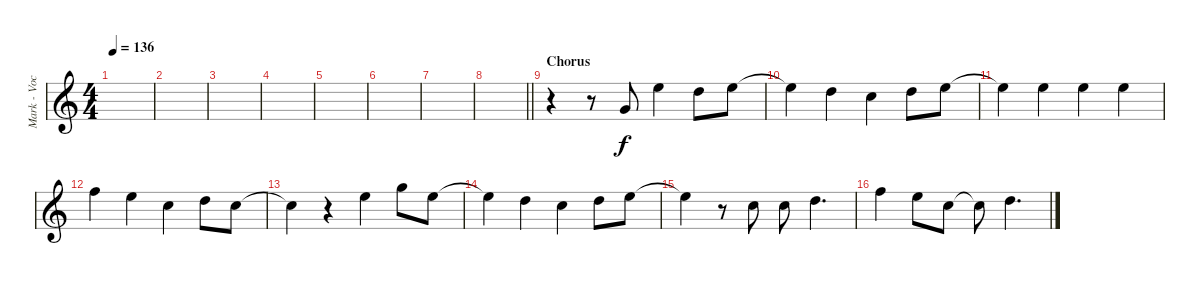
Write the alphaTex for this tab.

\track ("Mark - Vocals" "Mark - Voc") {instrument overdrivenguitar}
\staff {score}
\tuning (E4 B3 G3 D3 A2 E2) {hide}
\ts (4 4)
\tempo 136
\clef g2
\ks c
|
|
|
|
|
|
|
\barLineRight lightlight
|
\section ("" "Chorus")
r.4 r.8 0.3.8 0.1.4 3.2.8 0.1.8 |
0.1{t}.4 3.2.4 1.2.4 3.2.8 0.1.8 |
0.1{t}.4 0.1.4 0.1.4 0.1.4 |
1.1.4 0.1.4 1.2.4 3.2.8 1.2.8 |
1.2{t}.4 r.4 0.1.4 3.1.8 0.1.8 |
0.1{t}.4 3.2.4 1.2.4 3.2.8 0.1.8 |
0.1{t}.4 r.8 1.2.8 1.2.8 3.2.4{d} |
1.1.4 0.1.8 1.2.8 1.2{t}.8 3.2.4{d}
